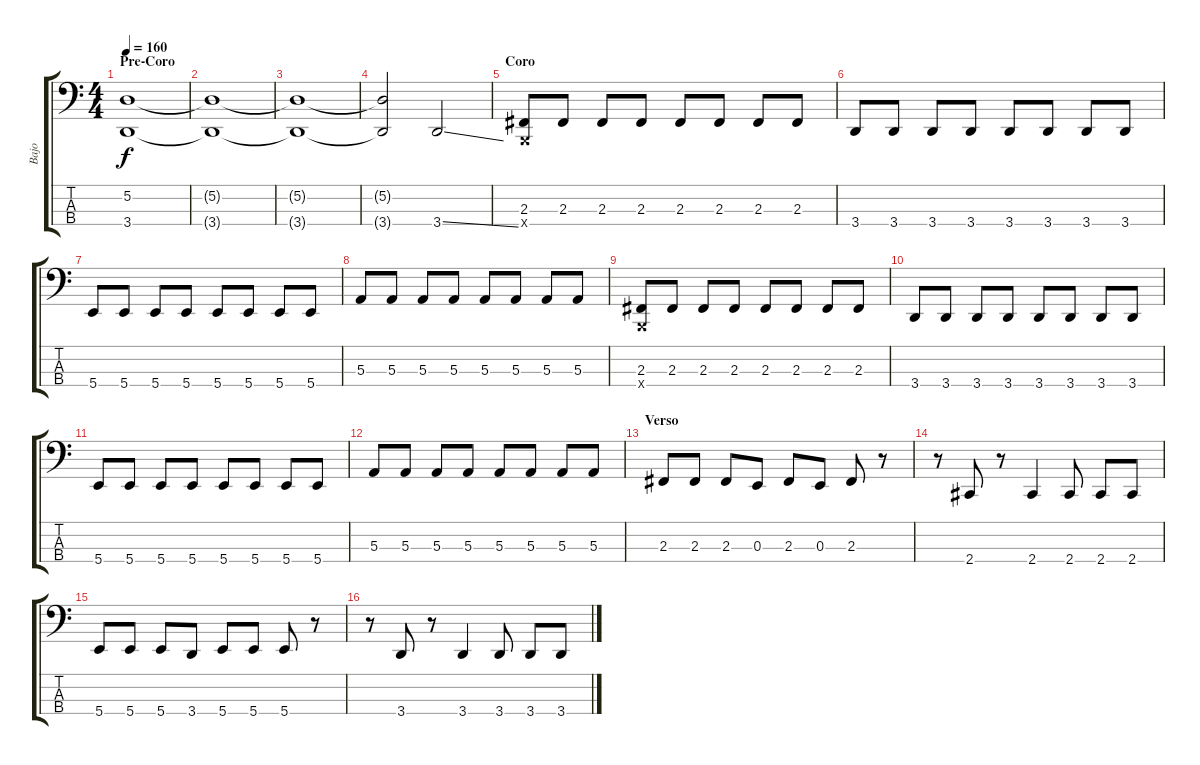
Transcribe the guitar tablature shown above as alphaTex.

\track ("Bajo" "Bajo") {instrument electricbasspick}
\staff {score tabs}
\tuning (D2 A1 E1 B0) {hide}
\ts (4 4)
\section ("" "Pre-Coro")
\tempo 160
\clef f4
\ks c
(5.2 3.4).1{dy f} |
(5.2{t} 3.4{t}).1 |
(5.2{t} 3.4{t}).1 |
(5.2{t} 3.4{t}).2 3.4{ss}.2 |
\section ("" "Coro")
(2.3 0.4{x}).8 2.3.8 2.3.8 2.3.8 2.3.8 2.3.8 2.3.8 2.3.8 |
3.4.8 3.4.8 3.4.8 3.4.8 3.4.8 3.4.8 3.4.8 3.4.8 |
5.4.8 5.4.8 5.4.8 5.4.8 5.4.8 5.4.8 5.4.8 5.4.8 |
5.3.8 5.3.8 5.3.8 5.3.8 5.3.8 5.3.8 5.3.8 5.3.8 |
(2.3 0.4{x}).8 2.3.8 2.3.8 2.3.8 2.3.8 2.3.8 2.3.8 2.3.8 |
3.4.8 3.4.8 3.4.8 3.4.8 3.4.8 3.4.8 3.4.8 3.4.8 |
5.4.8 5.4.8 5.4.8 5.4.8 5.4.8 5.4.8 5.4.8 5.4.8 |
5.3.8 5.3.8 5.3.8 5.3.8 5.3.8 5.3.8 5.3.8 5.3.8 |
\section ("" "Verso")
2.3.8 2.3.8 2.3.8 0.3.8 2.3.8 0.3.8 2.3.8 r.8 |
r.8 2.4.8 r.8 2.4.4 2.4.8 2.4.8 2.4.8 |
5.4.8 5.4.8 5.4.8 3.4.8 5.4.8 5.4.8 5.4.8 r.8 |
r.8 3.4.8 r.8 3.4.4 3.4.8 3.4.8 3.4.8
